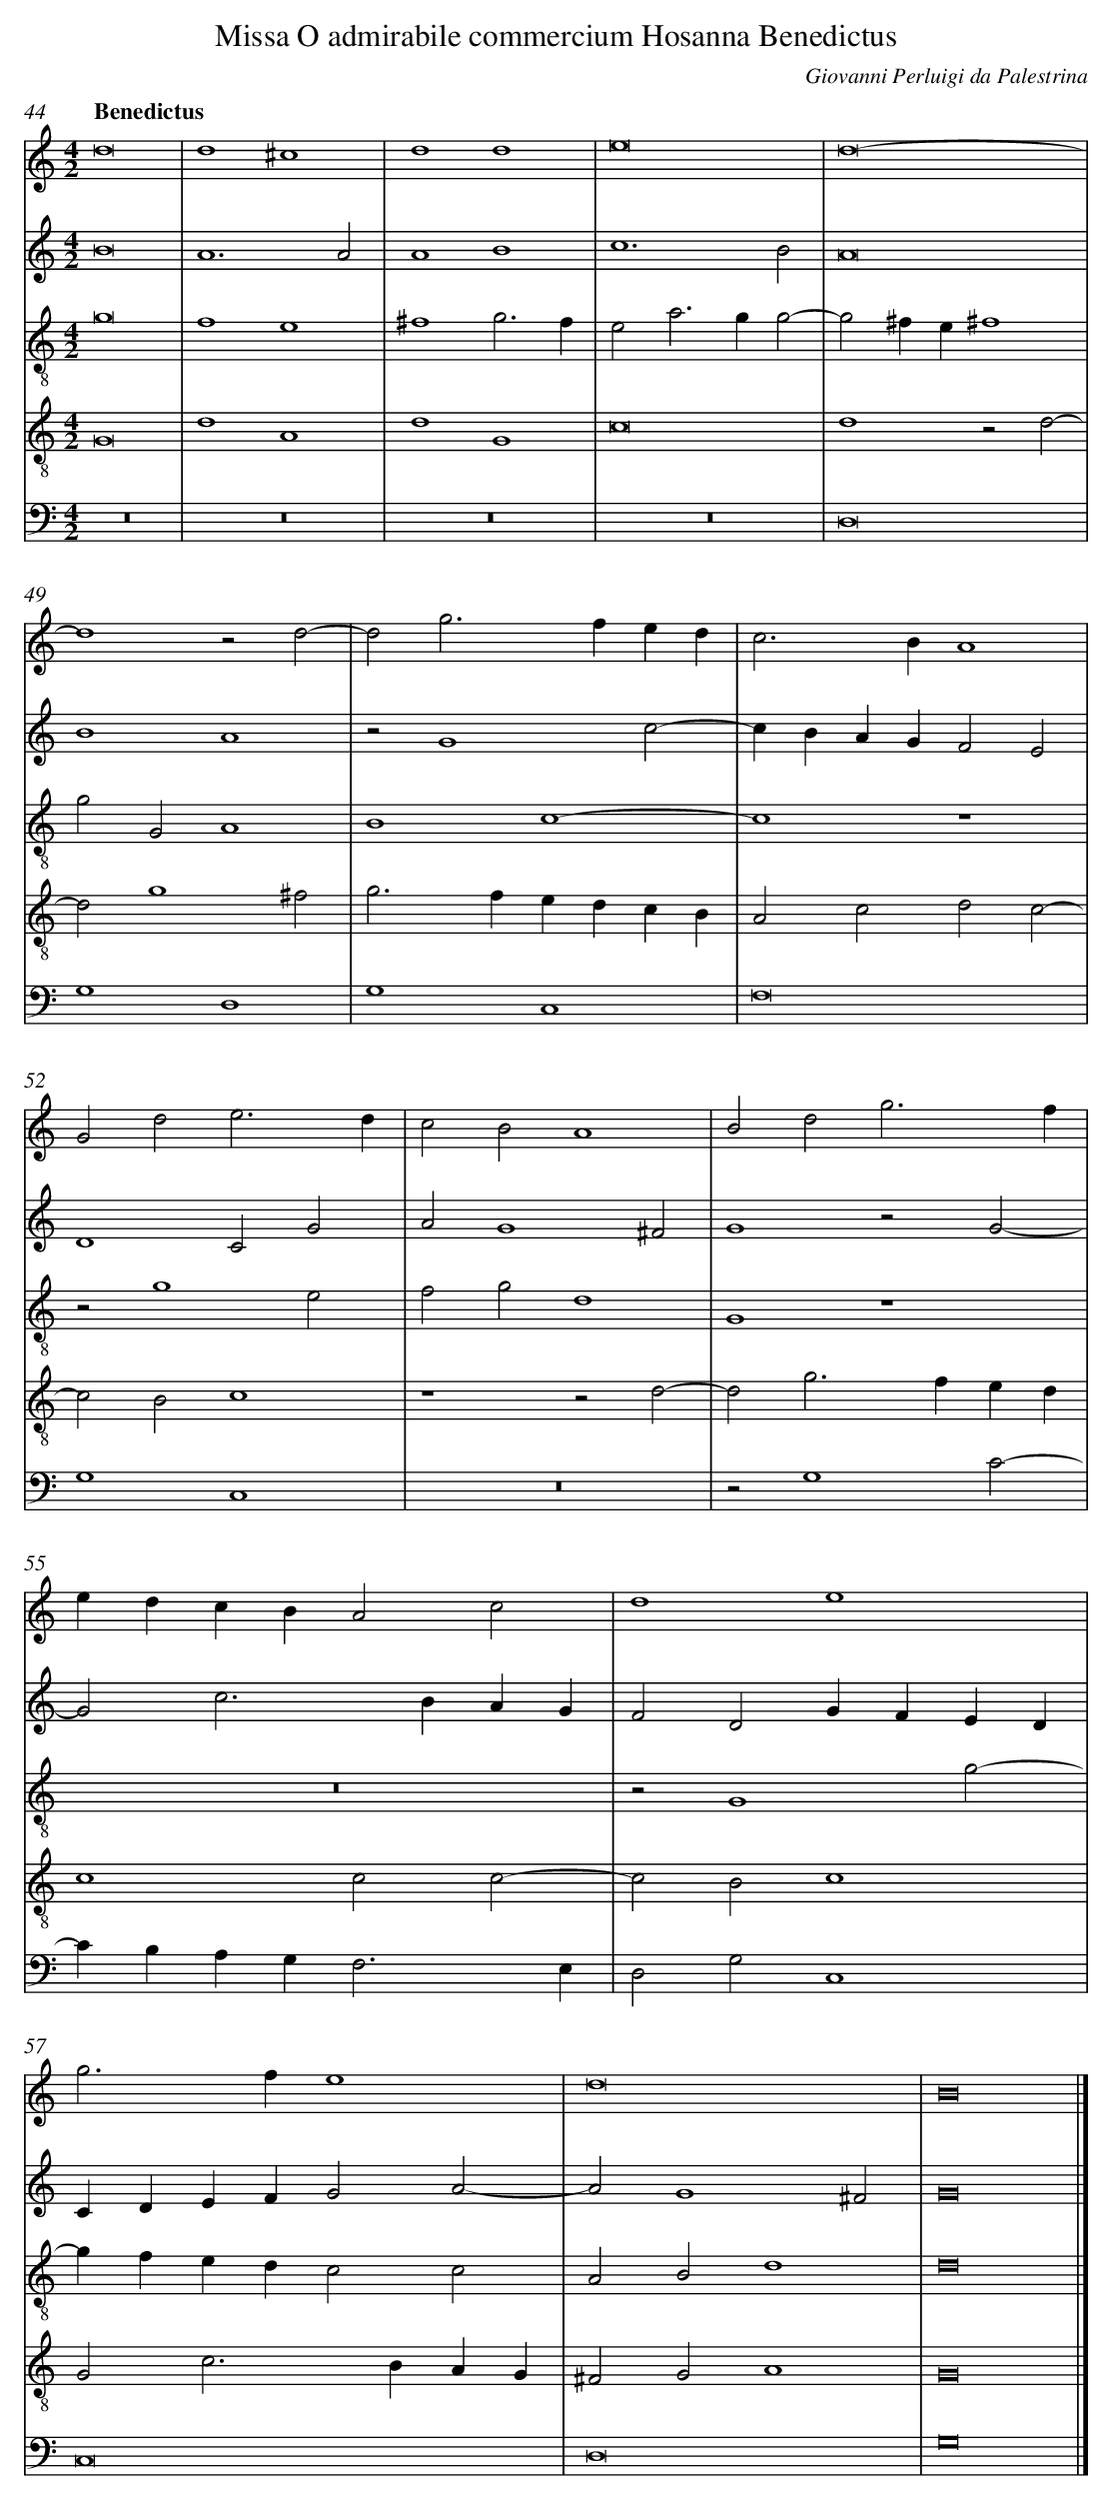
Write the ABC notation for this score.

X:1
T: Missa O admirabile commercium Hosanna Benedictus
C: Giovanni Perluigi da Palestrina
L: 1/4
M: 4/2
Q: "Benedictus"
V: 1 clef=treble
V: 2 clef=treble
V: 3 clef=treble-8
V: 4 clef=treble-8
V: 5 clef=bass
K: C
[V:1] d8 |
[V:2] B8 |
[V:3] g8 |
[V:4] G8 |
[V:5] z8 |
[V:1] d4^c4 |
[V:2] A6A2 |
[V:3] f4e4 |
[V:4] d4A4 |
[V:5] z8 |
[V:1] d4d4 |
[V:2] A4B4 |
[V:3] ^f4g3f |
[V:4] d4G4 |
[V:5] z8 |
[V:1] e8 |
[V:2] c6B2 |
[V:3] e2a2>g2g2- |
[V:4] c8 |
[V:5] z8 |
[V:1] d8- |
[V:2] A8 |
[V:3] g2^fe^f4 |
[V:4] d4z2d2- |
[V:5] D,8 |
[V:1] d4z2d2- |
[V:2] B4A4 |
[V:3] g2G2A4 |
[V:4] d2g4^f2 |
[V:5] G,4D,4 |
[V:1] d2g2>f2ed |
[V:2] z2G4c2- |
[V:3] B4c4- |
[V:4] g2>f2edcB |
[V:5] G,4C,4 |
[V:1] c2>B2A4 |
[V:2] cBAGF2E2 |
[V:3] c4z4 |
[V:4] A2c2d2c2- |
[V:5] F,8 |
[V:1] G2d2e3d |
[V:2] D4C2G2 |
[V:3] z2g4e2 |
[V:4] c2B2c4 |
[V:5] G,4C,4 |
[V:1] c2B2A4 |
[V:2] A2G4^F2 |
[V:3] f2g2d4 |
[V:4] z4z2d2- |
[V:5] z8 |
[V:1] B2d2g3f |
[V:2] G4z2G2- |
[V:3] G4z4 |
[V:4] d2g2>f2ed |
[V:5] z2G,4C2- |
[V:1] edcBA2c2 |
[V:2] G2c2>B2AG |
[V:3] z8 |
[V:4] c4c2c2- |
[V:5] CB,A,G,2<F,2E, |
[V:1] d4e4 |
[V:2] F2D2GFED |
[V:3] z2G4g2- |
[V:4] c2B2c4 |
[V:5] D,2G,2C,4 |
[V:1] g2>f2e4 |
[V:2] CDEFG2A2- |
[V:3] gfedc2c2 |
[V:4] G2c2>B2AG |
[V:5] C,8 |
[V:1] d8 |
[V:2] A2G4^F2 |
[V:3] A2B2d4 |
[V:4] ^F2G2A4 |
[V:5] D,8 |
[V:1] B8 |]
[V:2] G8 |]
[V:3] d8 |]
[V:4] G8 |]
[V:5] G,8 |]
